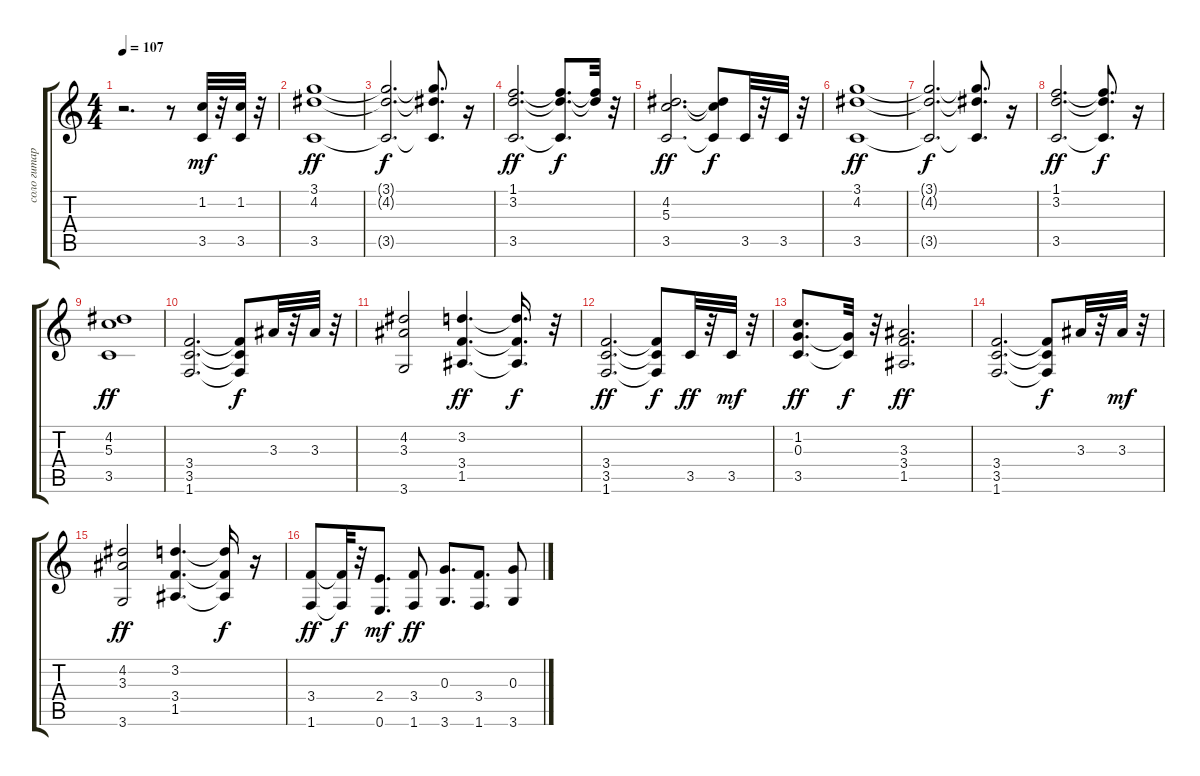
\track ("соло гитара lead" "соло гитар") {instrument overdrivenguitar}
\staff {score tabs}
\tuning (E4 B3 G3 D3 A2 E2) {hide}
\ts (4 4)
\tempo 107
\clef g2
\ks c
r.2{d dy f} r.8 (1.2 3.5).32{dy mf} r.32 (1.2 3.5).32 r.32 |
(3.1 4.2 3.5).1{dy ff} |
(3.1{t} 4.2{t} 3.5{t}).2{d dy f} (3.1{t} 4.2{t} 3.5{t}).8{d} r.16 |
(1.1 3.2 3.5).2{d dy ff} (1.1{t} 3.2{t} 3.5{t}).8{d dy f} (1.1{t} 3.2{t}).32 r.32 |
(4.2 5.3 3.5).2{d dy ff} (4.2{t} 5.3{t} 3.5{t}).8{dy f} 3.5.32 r.32 3.5.32 r.32 |
(3.1 4.2 3.5).1{dy ff} |
(3.1{t} 4.2{t} 3.5{t}).2{d dy f} (3.1{t} 4.2{t} 3.5{t}).8{d} r.16 |
(1.1 3.2 3.5).2{d dy ff} (1.1{t} 3.2{t} 3.5{t}).8{d dy f} r.16 |
(4.2 5.3 3.5).1{dy ff} |
(3.4 3.5 1.6).2{d} (3.4{t} 3.5{t} 1.6{t}).8{dy f} 3.3.32 r.32 3.3.32 r.32 |
(4.2 3.3 3.6).2 (3.2 3.4 1.5).4{d dy ff} (3.2{t} 3.4{t} 1.5{t}).16{d dy f} r.32 |
(3.4 3.5 1.6).2{d dy ff} (3.4{t} 3.5{t} 1.6{t}).8{dy f} 3.5.32{dy ff} r.32 3.5.32{dy mf} r.32 |
(1.2 0.3 3.5).8{d dy ff} (0.3{t} 3.5{t}).32{dy f} r.32 (3.3 3.4 1.5).2{d dy ff} |
(3.4 3.5 1.6).2{d} (3.4{t} 3.5{t} 1.6{t}).8{dy f} 3.3.32 r.32 3.3.32{dy mf} r.32 |
(4.2 3.3 3.6).2{dy ff} (3.2 3.4 1.5).4{d} (3.2{t} 3.4{t} 1.5{t}).16{dy f} r.16 |
(3.4 1.6).8{dy ff} (3.4{t} 1.6{t}).32{dy f} r.32 (2.4 0.6).8{d dy mf} (3.4 1.6).8{dy ff} (0.3 3.6).8{d} (3.4 1.6).8{d} (0.3 3.6).8
